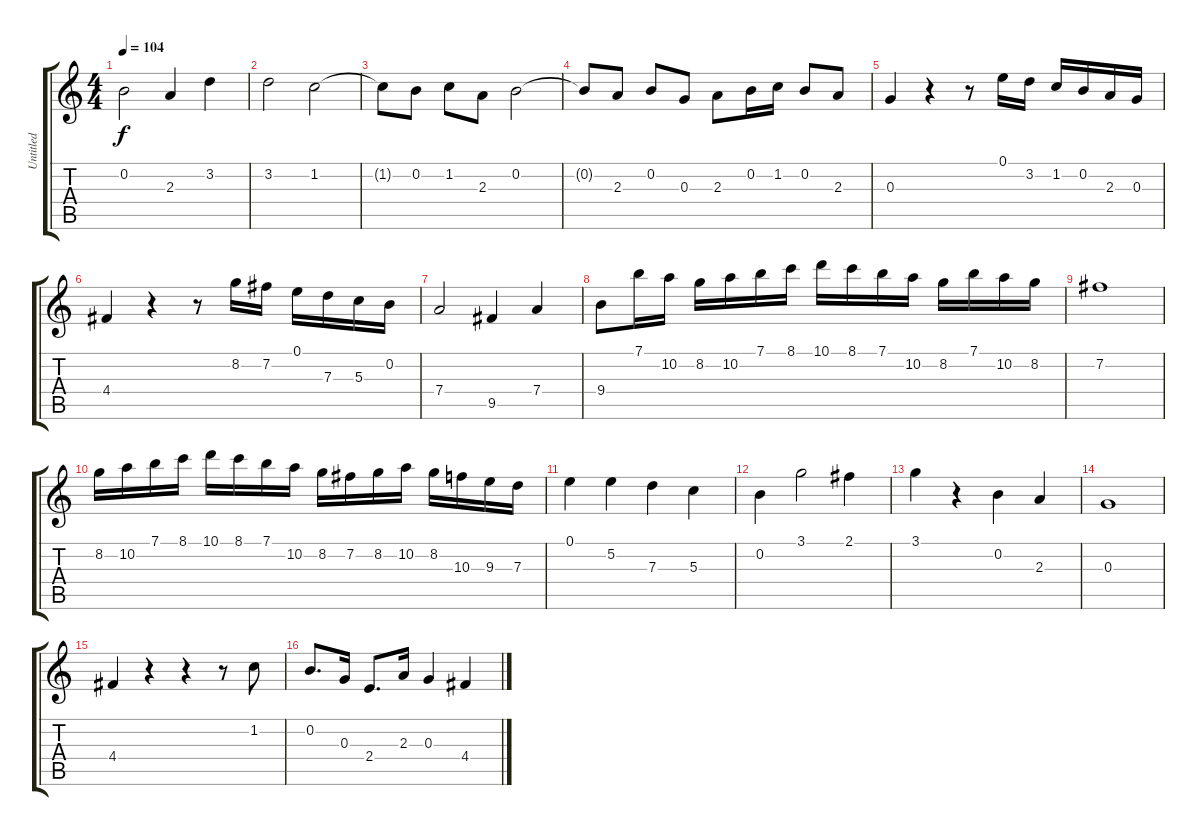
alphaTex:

\track ("Untitled" "Untitled") {instrument acousticguitarnylon}
\staff {score tabs}
\tuning (E4 B3 G3 D3 A2 E2) {hide}
\ts (4 4)
\tempo 104
\clef g2
\ks c
0.2.2{dy f} 2.3.4 3.2.4 |
3.2.2 1.2.2 |
1.2{t}.8 0.2.8 1.2.8 2.3.8 0.2.2 |
0.2{t}.8 2.3.8 0.2.8 0.3.8 2.3.8 0.2.16 1.2.16 0.2.8 2.3.8 |
0.3.4 r.4 r.8 0.1.16 3.2.16 1.2.16 0.2.16 2.3.16 0.3.16 |
4.4.4 r.4 r.8 8.2.16 7.2.16 0.1.16 7.3.16 5.3.16 0.2.16 |
7.4.2 9.5.4 7.4.4 |
9.4.8 7.1.16 10.2.16 8.2.16 10.2.16 7.1.16 8.1.16 10.1.16 8.1.16 7.1.16 10.2.16 8.2.16 7.1.16 10.2.16 8.2.16 |
7.2.1 |
8.2.16 10.2.16 7.1.16 8.1.16 10.1.16 8.1.16 7.1.16 10.2.16 8.2.16 7.2.16 8.2.16 10.2.16 8.2.16 10.3.16 9.3.16 7.3.16 |
0.1.4 5.2.4 7.3.4 5.3.4 |
0.2.4 3.1.2 2.1.4 |
3.1.4 r.4 0.2.4 2.3.4 |
0.3.1 |
4.4.4 r.4 r.4 r.8 1.2.8 |
0.2.8{d} 0.3.16 2.4.8{d} 2.3.16 0.3.4 4.4.4
